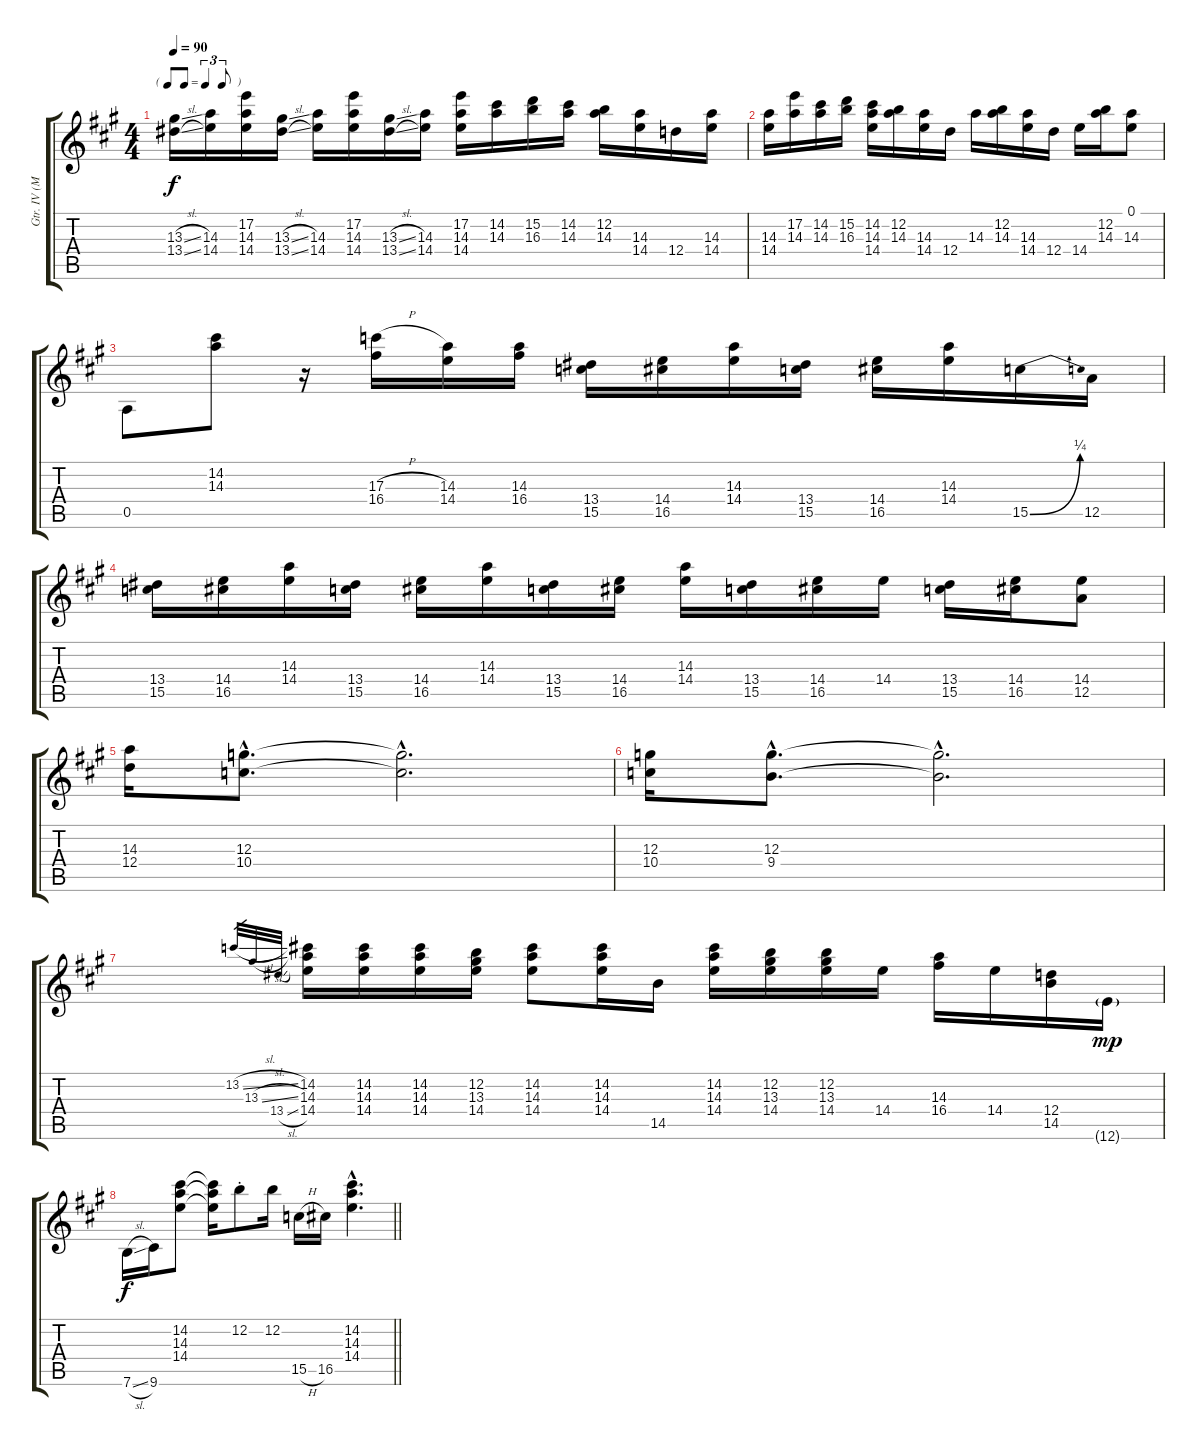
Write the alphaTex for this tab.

\track ("Gtr. IV (Mandolin arr. for Guitar)" "Gtr. IV (M") {instrument acousticguitarsteel}
\staff {score tabs}
\tuning (E4 B3 G3 D3 A2 E2) {hide}
\ts (4 4)
\tf triplet8th
\tempo 90
\clef g2
\ks a
(13.3{sl} 13.4{sl}).16{dy f} (14.3 14.4).16 (17.2 14.3 14.4).16 (13.3{sl} 13.4{sl}).16 (14.3 14.4).16 (17.2 14.3 14.4).16 (13.3{sl} 13.4{sl}).16 (14.3 14.4).16 (17.2 14.3 14.4).16 (14.2 14.3).16 (15.2 16.3).16 (14.2 14.3).16 (12.2 14.3).16 (14.3 14.4).16 12.4.16 (14.3 14.4).16 |
(14.3 14.4).16 (17.2 14.3).16 (14.2 14.3).16 (15.2 16.3).16 (14.2 14.3 14.4).16 (12.2 14.3).16 (14.3 14.4).16 12.4.16 14.3.16 (12.2 14.3).16 (14.3 14.4).16 12.4.16 14.4.16 (12.2 14.3).16 (0.1 14.3).8 |
0.5.8 (14.2 14.3).8 r.16 (17.3{h} 16.4).16 (14.3 14.4).16 (14.3 16.4).16 (13.4 15.5).16 (14.4 16.5).16 (14.3 14.4).16 (13.4 15.5).16 (14.4 16.5).16 (14.3 14.4).16 15.5{be (bend 0 0 60 1)}.16 12.5.16 |
(13.4 15.5).16 (14.4 16.5).16 (14.3 14.4).16 (13.4 15.5).16 (14.4 16.5).16 (14.3 14.4).16 (13.4 15.5).16 (14.4 16.5).16 (14.3 14.4).16 (13.4 15.5).16 (14.4 16.5).16 14.4.16 (13.4 15.5).16 (14.4 16.5).16 (14.4 12.5).8 |
(14.3 12.4).16 (12.3{hac} 10.4{hac}).8{d} (12.3{hac t} 10.4{hac t}).2{d} |
(12.3 10.4).16 (12.3{hac} 9.4{hac}).8{d} (12.3{hac t} 9.4{hac t}).2{d} |
13.2{sl}.32{gr} 13.3{sl}.32{gr} 13.4{sl}.32{gr} (14.2 14.3 14.4).16 (14.2 14.3 14.4).16 (14.2 14.3 14.4).16 (12.2 13.3 14.4).16 (14.2 14.3 14.4).8 (14.2 14.3 14.4).16 14.5.16 (14.2 14.3 14.4).16 (12.2 13.3 14.4).16 (12.2 13.3 14.4).16 14.4.16 (14.3 16.4).16 14.4.16 (12.4 14.5).16 12.6{g}.16{dy mp} |
\barLineRight lightlight
7.6{sl}.16{dy f} 9.6.16 (14.2 14.3 14.4).8 (14.2{t} 14.3{t} 14.4{t}).16 12.2{st}.8 12.2.16 15.5{h}.16 16.5.16 (14.2{hac} 14.3{hac} 14.4{hac}).4{d}
